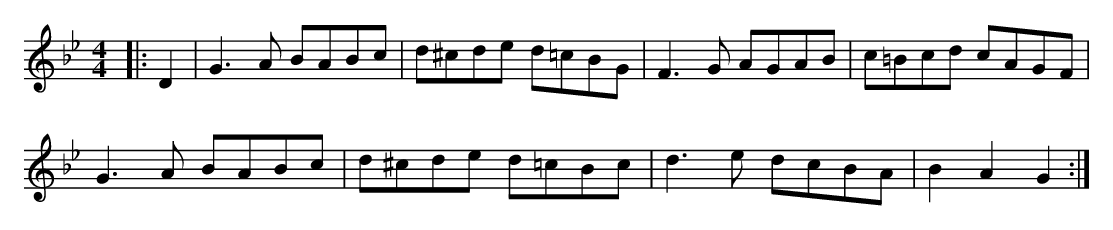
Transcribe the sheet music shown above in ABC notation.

X:1
M:4/4
K:Gmin
|:D2|G3A BABc|d^cde d=cBG|F3G AGAB|c=Bcd cAGF|
G3A BABc|d^cde d=cBc|d3e dcBA|B2 A2 G2:|
